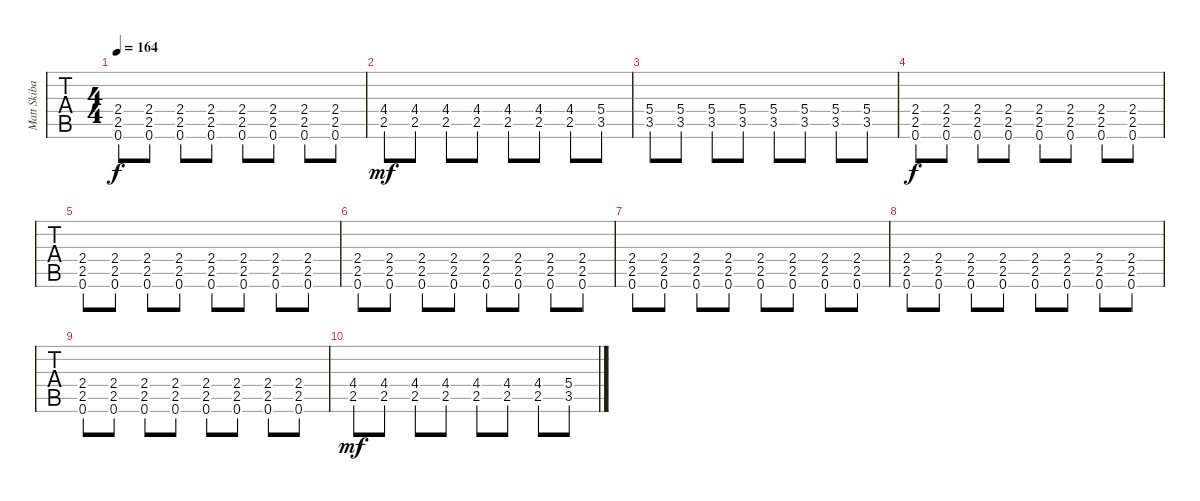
\track ("Matt Skiba - Guitar Three" "Matt Skiba") {instrument distortionguitar}
\staff {tabs}
\tuning (E4 B3 G3 D3 A2 E2) {hide}
\ts (4 4)
\tempo 164
\clef g2
\ks eminor
(2.4 2.5 0.6).8{dy f} (2.4 2.5 0.6).8 (2.4 2.5 0.6).8 (2.4 2.5 0.6).8 (2.4 2.5 0.6).8 (2.4 2.5 0.6).8 (2.4 2.5 0.6).8 (2.4 2.5 0.6).8 |
(4.4 2.5).8{dy mf} (4.4 2.5).8 (4.4 2.5).8 (4.4 2.5).8 (4.4 2.5).8 (4.4 2.5).8 (4.4 2.5).8 (5.4 3.5).8 |
(5.4 3.5).8 (5.4 3.5).8 (5.4 3.5).8 (5.4 3.5).8 (5.4 3.5).8 (5.4 3.5).8 (5.4 3.5).8 (5.4 3.5).8 |
(2.4 2.5 0.6).8{dy f} (2.4 2.5 0.6).8 (2.4 2.5 0.6).8 (2.4 2.5 0.6).8 (2.4 2.5 0.6).8 (2.4 2.5 0.6).8 (2.4 2.5 0.6).8 (2.4 2.5 0.6).8 |
(2.4 2.5 0.6).8 (2.4 2.5 0.6).8 (2.4 2.5 0.6).8 (2.4 2.5 0.6).8 (2.4 2.5 0.6).8 (2.4 2.5 0.6).8 (2.4 2.5 0.6).8 (2.4 2.5 0.6).8 |
(2.4 2.5 0.6).8 (2.4 2.5 0.6).8 (2.4 2.5 0.6).8 (2.4 2.5 0.6).8 (2.4 2.5 0.6).8 (2.4 2.5 0.6).8 (2.4 2.5 0.6).8 (2.4 2.5 0.6).8 |
(2.4 2.5 0.6).8 (2.4 2.5 0.6).8 (2.4 2.5 0.6).8 (2.4 2.5 0.6).8 (2.4 2.5 0.6).8 (2.4 2.5 0.6).8 (2.4 2.5 0.6).8 (2.4 2.5 0.6).8 |
(2.4 2.5 0.6).8 (2.4 2.5 0.6).8 (2.4 2.5 0.6).8 (2.4 2.5 0.6).8 (2.4 2.5 0.6).8 (2.4 2.5 0.6).8 (2.4 2.5 0.6).8 (2.4 2.5 0.6).8 |
(2.4 2.5 0.6).8 (2.4 2.5 0.6).8 (2.4 2.5 0.6).8 (2.4 2.5 0.6).8 (2.4 2.5 0.6).8 (2.4 2.5 0.6).8 (2.4 2.5 0.6).8 (2.4 2.5 0.6).8 |
(4.4 2.5).8{dy mf} (4.4 2.5).8 (4.4 2.5).8 (4.4 2.5).8 (4.4 2.5).8 (4.4 2.5).8 (4.4 2.5).8 (5.4 3.5).8
